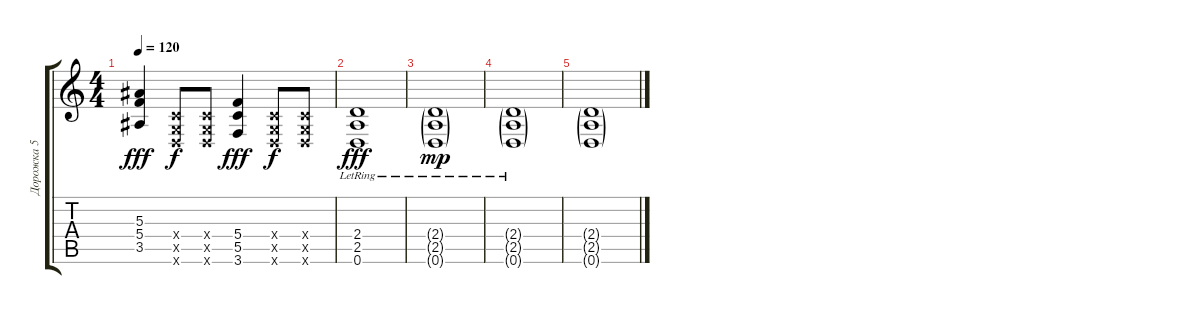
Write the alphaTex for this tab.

\track ("Дорожка 5" "Дорожка 5") {instrument distortionguitar}
\staff {score tabs}
\tuning (D4 A3 F3 C3 G2 D2) {hide}
\ts (4 4)
\tempo 120
\clef g2
\ks c
(5.3 5.4 3.5).4{dy fff} (0.4{x} 0.5{x} 0.6{x}).8{dy f} (0.4{x} 0.5{x} 0.6{x}).8 (5.4 5.5 3.6).4{dy fff} (0.4{x} 0.5{x} 0.6{x}).8{dy f} (0.4{x} 0.5{x} 0.6{x}).8 |
(2.4{lr} 2.5{lr} 0.6{lr}).1{dy fff volume 16} |
(2.4{g lr} 2.5{g lr} 0.6{g lr}).1{dy mp} |
(2.4{g lr} 2.5{g lr} 0.6{g lr}).1 |
(2.4{g} 2.5{g} 0.6{g}).1
